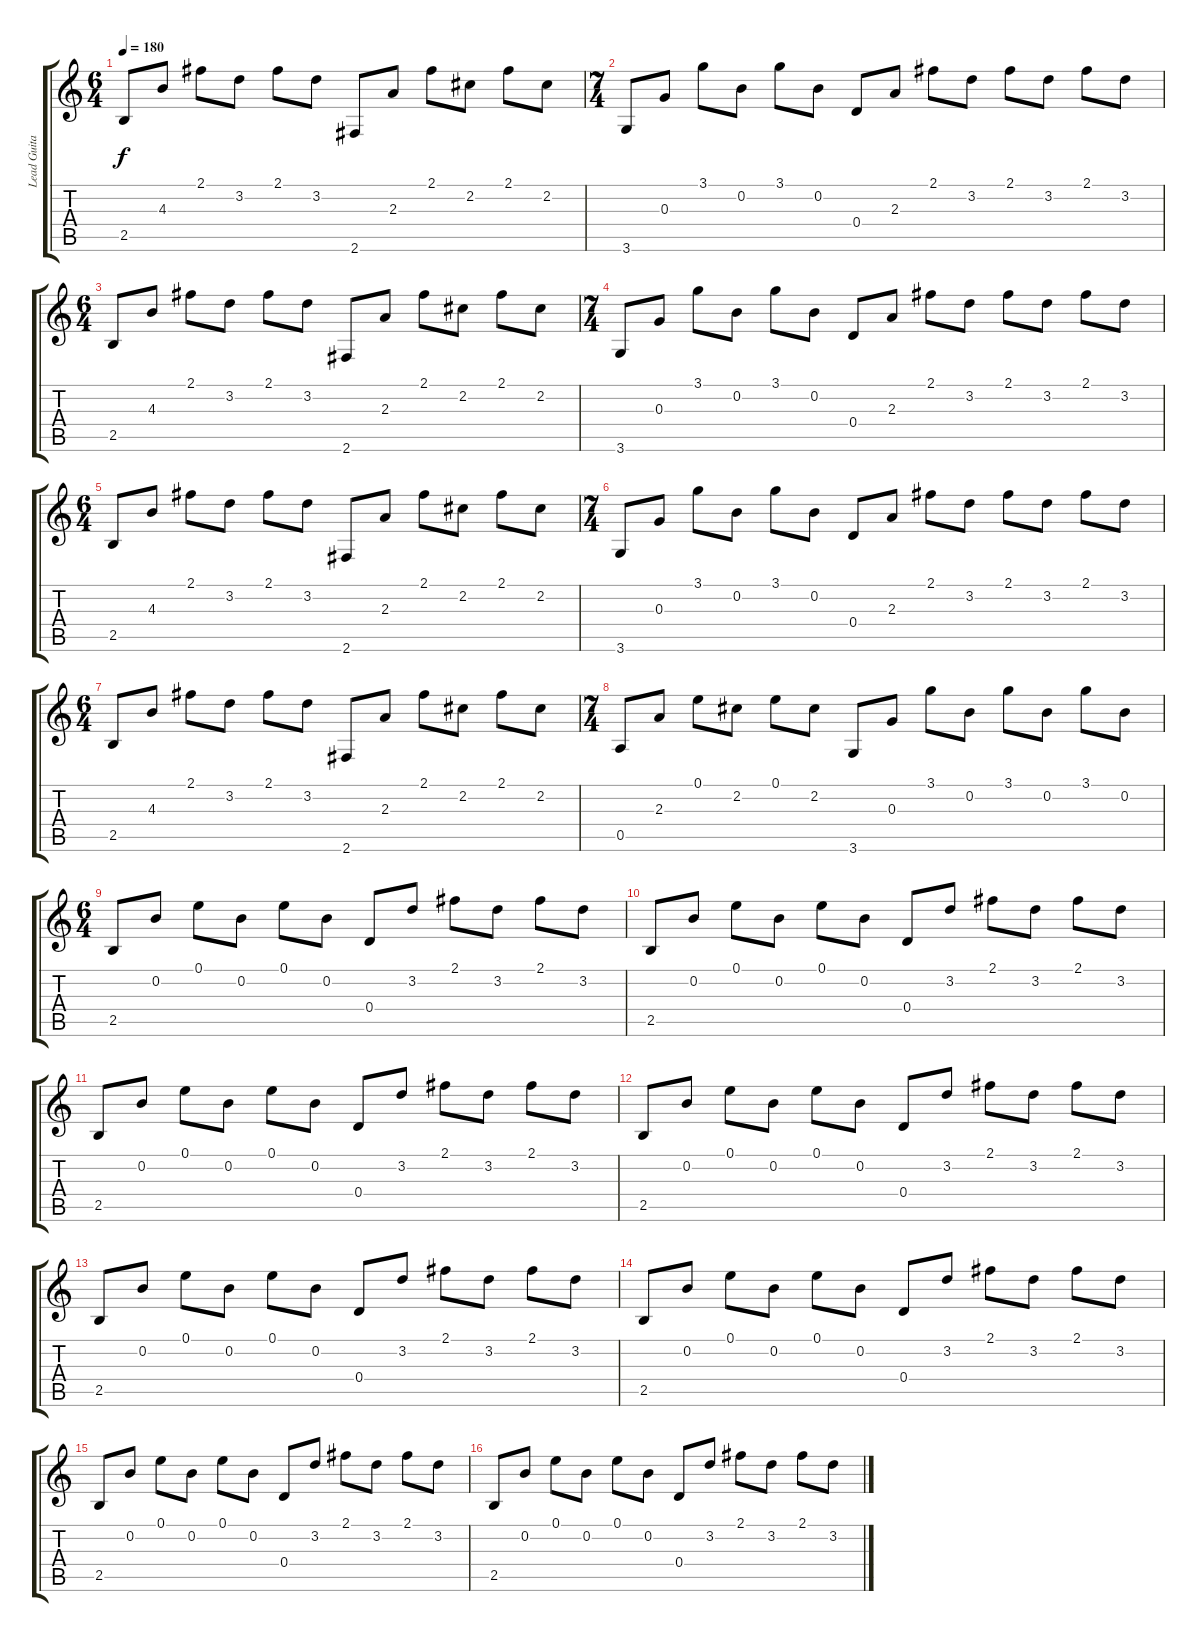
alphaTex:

\track ("Lead Guitar" "Lead Guita") {instrument electricguitarjazz}
\staff {score tabs}
\tuning (E4 B3 G3 D3 A2 E2) {hide}
\ts (6 4)
\tempo 180
\clef g2
\ks c
2.5.8{dy f instrument electricguitarjazz} 4.3.8 2.1.8 3.2.8 2.1.8 3.2.8 2.6.8 2.3.8 2.1.8 2.2.8 2.1.8 2.2.8 |
\ts (7 4)
3.6.8 0.3.8 3.1.8 0.2.8 3.1.8 0.2.8 0.4.8 2.3.8 2.1.8 3.2.8 2.1.8 3.2.8 2.1.8 3.2.8 |
\ts (6 4)
2.5.8 4.3.8 2.1.8 3.2.8 2.1.8 3.2.8 2.6.8 2.3.8 2.1.8 2.2.8 2.1.8 2.2.8 |
\ts (7 4)
3.6.8 0.3.8 3.1.8 0.2.8 3.1.8 0.2.8 0.4.8 2.3.8 2.1.8 3.2.8 2.1.8 3.2.8 2.1.8 3.2.8 |
\ts (6 4)
2.5.8 4.3.8 2.1.8 3.2.8 2.1.8 3.2.8 2.6.8 2.3.8 2.1.8 2.2.8 2.1.8 2.2.8 |
\ts (7 4)
3.6.8 0.3.8 3.1.8 0.2.8 3.1.8 0.2.8 0.4.8 2.3.8 2.1.8 3.2.8 2.1.8 3.2.8 2.1.8 3.2.8 |
\ts (6 4)
2.5.8 4.3.8 2.1.8 3.2.8 2.1.8 3.2.8 2.6.8 2.3.8 2.1.8 2.2.8 2.1.8 2.2.8 |
\ts (7 4)
0.5.8 2.3.8 0.1.8 2.2.8 0.1.8 2.2.8 3.6.8 0.3.8 3.1.8 0.2.8 3.1.8 0.2.8 3.1.8 0.2.8 |
\ts (6 4)
2.5.8 0.2.8 0.1.8 0.2.8 0.1.8 0.2.8 0.4.8 3.2.8 2.1.8 3.2.8 2.1.8 3.2.8 |
2.5.8 0.2.8 0.1.8 0.2.8 0.1.8 0.2.8 0.4.8 3.2.8 2.1.8 3.2.8 2.1.8 3.2.8 |
2.5.8 0.2.8 0.1.8 0.2.8 0.1.8 0.2.8 0.4.8 3.2.8 2.1.8 3.2.8 2.1.8 3.2.8 |
2.5.8 0.2.8 0.1.8 0.2.8 0.1.8 0.2.8 0.4.8 3.2.8 2.1.8 3.2.8 2.1.8 3.2.8 |
2.5.8 0.2.8 0.1.8 0.2.8 0.1.8 0.2.8 0.4.8 3.2.8 2.1.8 3.2.8 2.1.8 3.2.8 |
2.5.8 0.2.8 0.1.8 0.2.8 0.1.8 0.2.8 0.4.8 3.2.8 2.1.8 3.2.8 2.1.8 3.2.8 |
2.5.8 0.2.8 0.1.8 0.2.8 0.1.8 0.2.8 0.4.8 3.2.8 2.1.8 3.2.8 2.1.8 3.2.8 |
2.5.8 0.2.8 0.1.8 0.2.8 0.1.8 0.2.8 0.4.8 3.2.8 2.1.8 3.2.8 2.1.8 3.2.8
